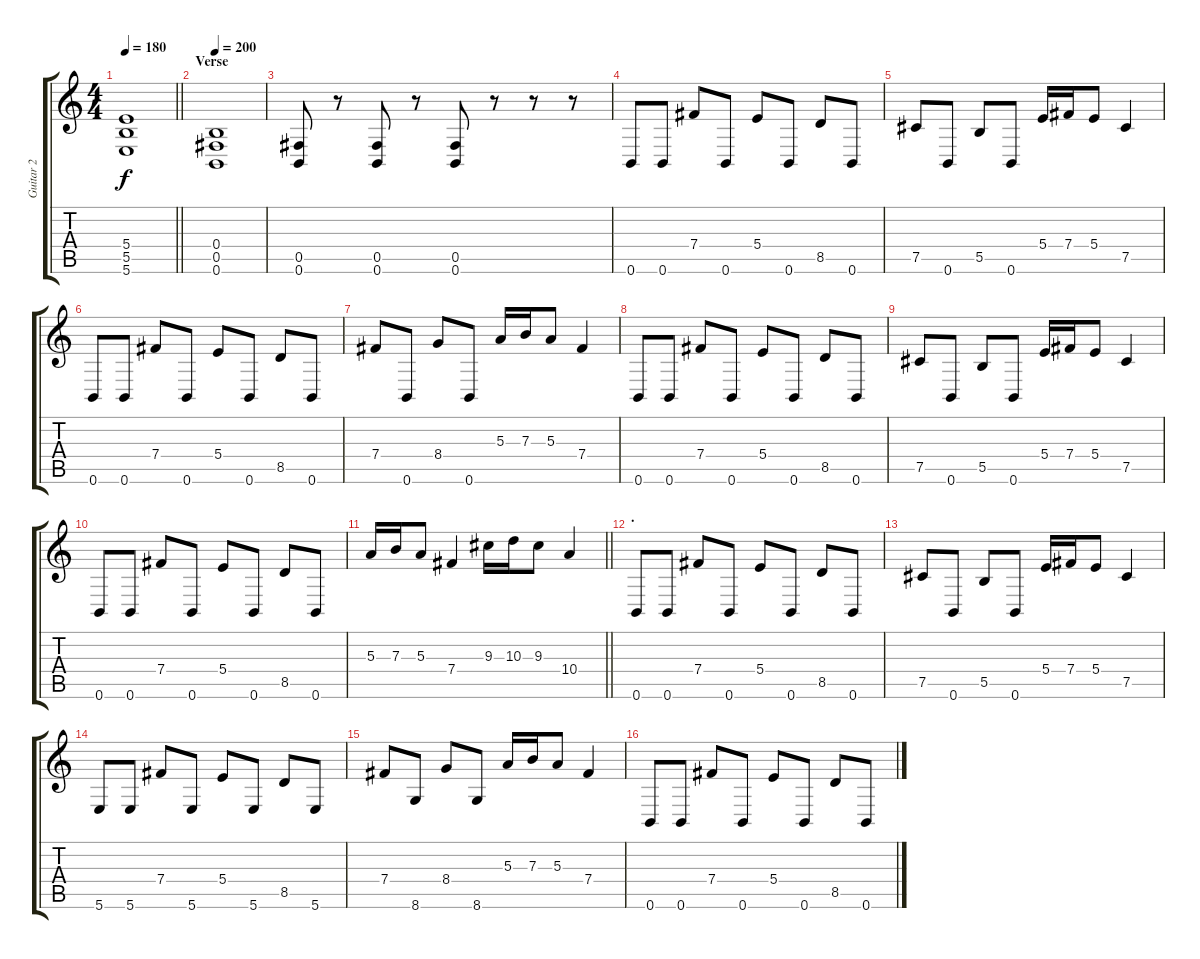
\track ("Guitar 2" "Guitar 2") {instrument distortionguitar}
\staff {score tabs}
\tuning (Db4 Ab3 E3 B2 Gb2 B1) {hide}
\ts (4 4)
\tempo 180
\clef g2
\barLineRight lightlight
\ks c
(5.4 5.5 5.6).1{dy f} |
\section ("" "Verse")
\tempo 200
(0.4 0.5 0.6).1 |
(0.5 0.6).8 r.8 (0.5 0.6).8 r.8 (0.5 0.6).8 r.8 r.8 r.8 |
0.6.8 0.6.8 7.4.8 0.6.8 5.4.8 0.6.8 8.5.8 0.6.8 |
7.5.8 0.6.8 5.5.8 0.6.8 5.4.16 7.4.16 5.4.8 7.5.4 |
0.6.8 0.6.8 7.4.8 0.6.8 5.4.8 0.6.8 8.5.8 0.6.8 |
7.4.8 0.6.8 8.4.8 0.6.8 5.3.16 7.3.16 5.3.8 7.4.4 |
0.6.8 0.6.8 7.4.8 0.6.8 5.4.8 0.6.8 8.5.8 0.6.8 |
7.5.8 0.6.8 5.5.8 0.6.8 5.4.16 7.4.16 5.4.8 7.5.4 |
0.6.8 0.6.8 7.4.8 0.6.8 5.4.8 0.6.8 8.5.8 0.6.8 |
\barLineRight lightlight
5.3.16 7.3.16 5.3.8 7.4.4 9.3.16 10.3.16 9.3.8 10.4.4 |
\section ("" ".")
0.6.8 0.6.8 7.4.8 0.6.8 5.4.8 0.6.8 8.5.8 0.6.8 |
7.5.8 0.6.8 5.5.8 0.6.8 5.4.16 7.4.16 5.4.8 7.5.4 |
5.6.8 5.6.8 7.4.8 5.6.8 5.4.8 5.6.8 8.5.8 5.6.8 |
7.4.8 8.6.8 8.4.8 8.6.8 5.3.16 7.3.16 5.3.8 7.4.4 |
0.6.8 0.6.8 7.4.8 0.6.8 5.4.8 0.6.8 8.5.8 0.6.8
